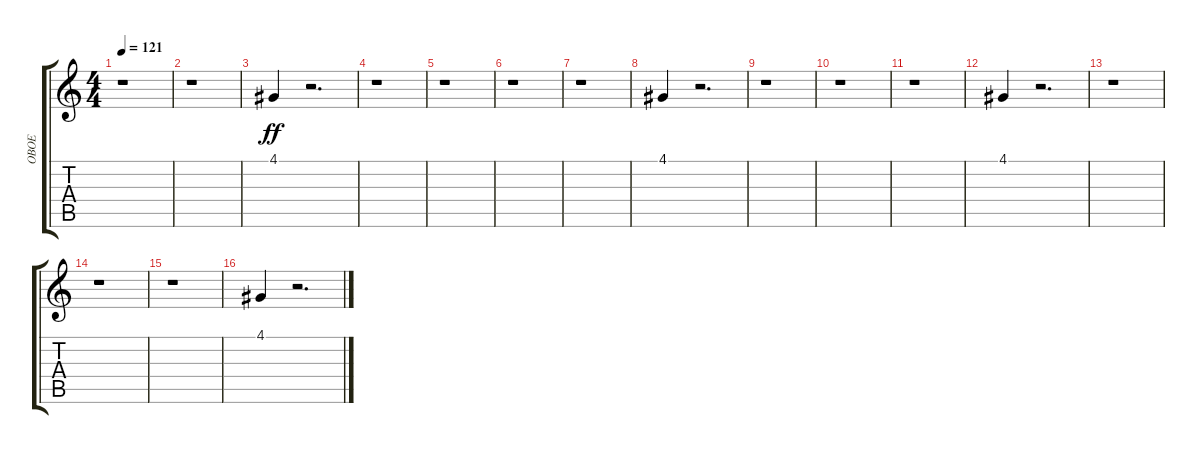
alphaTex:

\track ("OBOE" "OBOE") {instrument oboe}
\staff {score tabs}
\tuning (E4 B3 G3 D3 A2 E2) {hide}
\ts (4 4)
\tempo 121
\clef g2
\ks c
r.1{dy ff} |
r.1 |
4.1.4 r.2{d} |
r.1 |
r.1 |
r.1 |
r.1 |
4.1.4 r.2{d} |
r.1 |
r.1 |
r.1 |
4.1.4 r.2{d} |
r.1 |
r.1 |
r.1 |
4.1.4 r.2{d}
